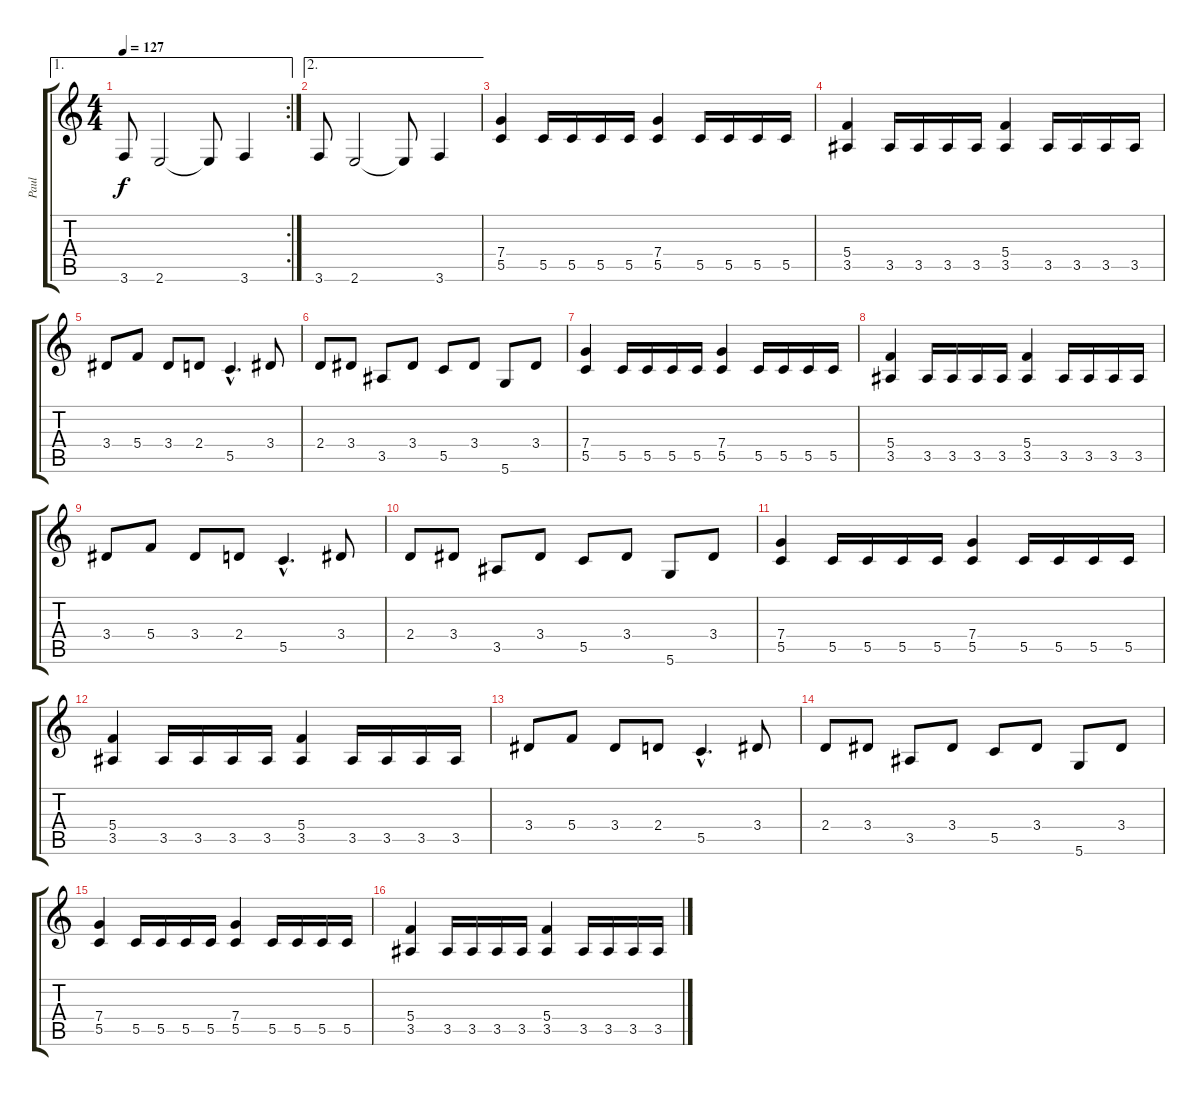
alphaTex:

\track ("Paul" "Paul") {instrument distortionguitar}
\staff {score tabs}
\tuning (D4 A3 F3 C3 G2 D2) {hide}
\ae 1
\rc 2
\ts (4 4)
\tempo 127
\clef g2
\ks c
3.6.8{dy f} 2.6.2 2.6{t}.8 3.6.4 |
\ae 2
3.6.8 2.6.2 2.6{t}.8 3.6.4 |
(7.4 5.5).4 5.5.16 5.5.16 5.5.16 5.5.16 (7.4 5.5).4 5.5.16 5.5.16 5.5.16 5.5.16 |
(5.4 3.5).4 3.5.16 3.5.16 3.5.16 3.5.16 (5.4 3.5).4 3.5.16 3.5.16 3.5.16 3.5.16 |
3.4.8 5.4.8 3.4.8 2.4.8 5.5{hac}.4{d} 3.4.8 |
2.4.8 3.4.8 3.5.8 3.4.8 5.5.8 3.4.8 5.6.8 3.4.8 |
(7.4 5.5).4 5.5.16 5.5.16 5.5.16 5.5.16 (7.4 5.5).4 5.5.16 5.5.16 5.5.16 5.5.16 |
(5.4 3.5).4 3.5.16 3.5.16 3.5.16 3.5.16 (5.4 3.5).4 3.5.16 3.5.16 3.5.16 3.5.16 |
3.4.8 5.4.8 3.4.8 2.4.8 5.5{hac}.4{d} 3.4.8 |
2.4.8 3.4.8 3.5.8 3.4.8 5.5.8 3.4.8 5.6.8 3.4.8 |
(7.4 5.5).4 5.5.16 5.5.16 5.5.16 5.5.16 (7.4 5.5).4 5.5.16 5.5.16 5.5.16 5.5.16 |
(5.4 3.5).4 3.5.16 3.5.16 3.5.16 3.5.16 (5.4 3.5).4 3.5.16 3.5.16 3.5.16 3.5.16 |
3.4.8 5.4.8 3.4.8 2.4.8 5.5{hac}.4{d} 3.4.8 |
2.4.8 3.4.8 3.5.8 3.4.8 5.5.8 3.4.8 5.6.8 3.4.8 |
(7.4 5.5).4 5.5.16 5.5.16 5.5.16 5.5.16 (7.4 5.5).4 5.5.16 5.5.16 5.5.16 5.5.16 |
(5.4 3.5).4 3.5.16 3.5.16 3.5.16 3.5.16 (5.4 3.5).4 3.5.16 3.5.16 3.5.16 3.5.16
